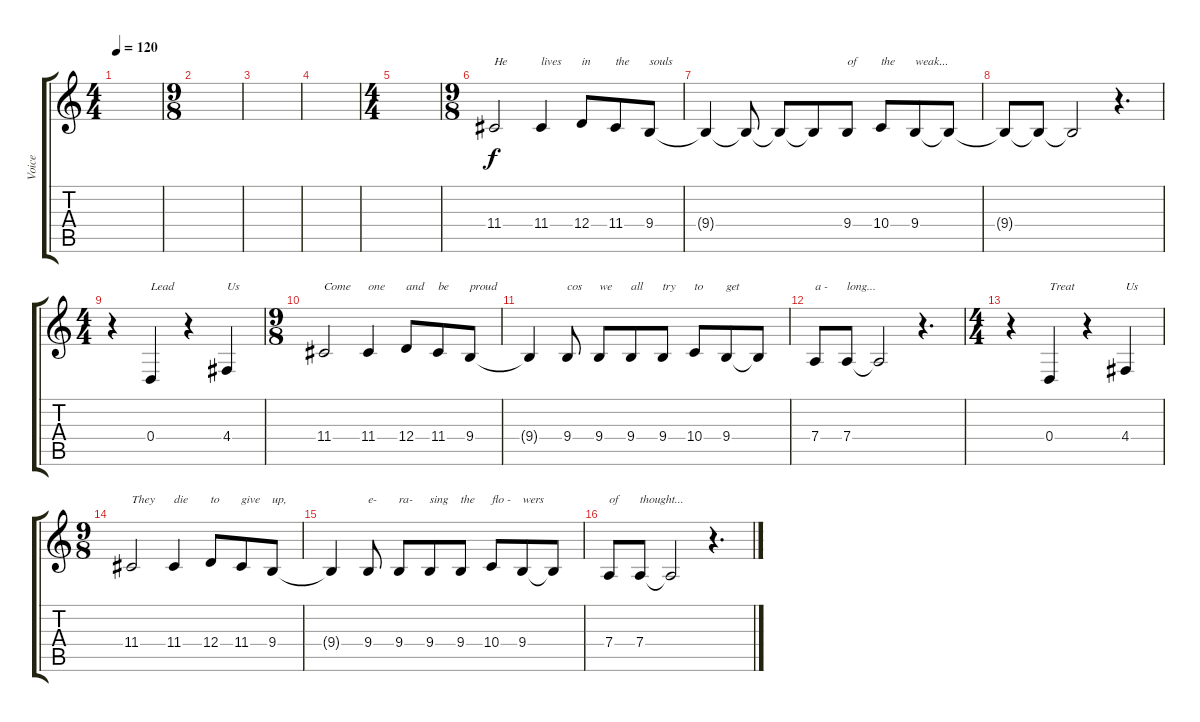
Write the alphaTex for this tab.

\track ("Voice" "Voice") {instrument voiceoohs}
\staff {score tabs}
\tuning (E4 B3 G3 D3 A2 E2) {hide}
\ts (4 4)
\tempo 120
\clef g2
\ks c
|
\ts (9 8)
|
|
|
\ts (4 4)
|
\ts (9 8)
11.4.2{txt "He"} 11.4.4{txt "lives"} 12.4.8{txt "in"} 11.4.8{txt "the"} 9.4.8{txt "souls"} |
9.4{t}.4 9.4{t}.8 9.4{t}.8 9.4{t}.8 9.4.8{txt "of"} 10.4.8{txt "the"} 9.4.8{txt "weak..."} 9.4{t}.8 |
9.4{t}.8 9.4{t}.8 9.4{t}.2 r.4{d} |
\ts (4 4)
r.4 0.4.4{txt "Lead"} r.4 4.4.4{txt "Us"} |
\ts (9 8)
11.4.2{txt "Come"} 11.4.4{txt "one"} 12.4.8{txt "and"} 11.4.8{txt "be"} 9.4.8{txt "proud"} |
9.4{t}.4 9.4.8{txt "cos"} 9.4.8{txt "we"} 9.4.8{txt "all"} 9.4.8{txt "try"} 10.4.8{txt "to"} 9.4.8{txt "get"} 9.4{t}.8 |
7.4.8{txt "a -"} 7.4.8{txt "long..."} 7.4{t}.2 r.4{d} |
\ts (4 4)
r.4 0.4.4{txt "Treat"} r.4 4.4.4{txt "Us"} |
\ts (9 8)
11.4.2{txt "They"} 11.4.4{txt "die"} 12.4.8{txt "to"} 11.4.8{txt "give"} 9.4.8{txt "up,"} |
9.4{t}.4 9.4.8{txt "e-"} 9.4.8{txt "ra-"} 9.4.8{txt "sing"} 9.4.8{txt "the"} 10.4.8{txt "flo -"} 9.4.8{txt "wers"} 9.4{t}.8 |
7.4.8{txt "of"} 7.4.8{txt "thought..."} 7.4{t}.2 r.4{d}
